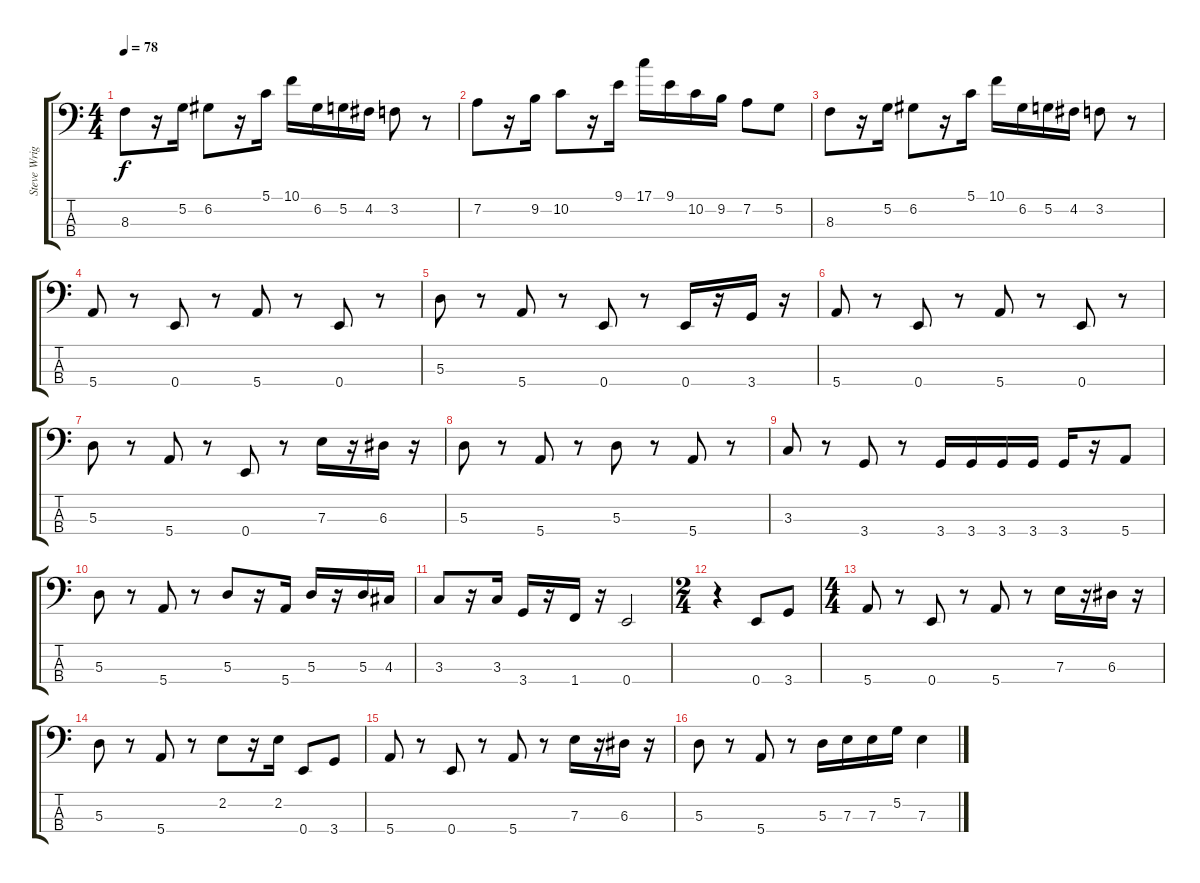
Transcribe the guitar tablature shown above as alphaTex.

\track ("Steve Wright" "Steve Wrig") {instrument electricbassfinger}
\staff {score tabs}
\tuning (G2 D2 A1 E1) {hide}
\ts (4 4)
\tempo 78
\clef f4
\ks c
8.3.8{dy f} r.16 5.2.16 6.2.8 r.16 5.1.16 10.1.16 6.2.16 5.2.16 4.2.16 3.2.8 r.8 |
7.2.8 r.16 9.2.16 10.2.8 r.16 9.1.16 17.1.16 9.1.16 10.2.16 9.2.16 7.2.8 5.2.8 |
8.3.8 r.16 5.2.16 6.2.8 r.16 5.1.16 10.1.16 6.2.16 5.2.16 4.2.16 3.2.8 r.8 |
5.4.8 r.8 0.4.8 r.8 5.4.8 r.8 0.4.8 r.8 |
5.3.8 r.8 5.4.8 r.8 0.4.8 r.8 0.4.16 r.16 3.4.16 r.16 |
5.4.8 r.8 0.4.8 r.8 5.4.8 r.8 0.4.8 r.8 |
5.3.8 r.8 5.4.8 r.8 0.4.8 r.8 7.3.16 r.16 6.3.16 r.16 |
5.3.8 r.8 5.4.8 r.8 5.3.8 r.8 5.4.8 r.8 |
3.3.8 r.8 3.4.8 r.8 3.4.16 3.4.16 3.4.16 3.4.16 3.4.16 r.16 5.4.8 |
5.3.8 r.8 5.4.8 r.8 5.3.8 r.16 5.4.16 5.3.16 r.16 5.3.16 4.3.16 |
3.3.8 r.16 3.3.16 3.4.16 r.16 1.4.16 r.16 0.4.2 |
\ts (2 4)
r.4 0.4.8 3.4.8 |
\ts (4 4)
5.4.8 r.8 0.4.8 r.8 5.4.8 r.8 7.3.16 r.16 6.3.16 r.16 |
5.3.8 r.8 5.4.8 r.8 2.2.8 r.16 2.2.16 0.4.8 3.4.8 |
5.4.8 r.8 0.4.8 r.8 5.4.8 r.8 7.3.16 r.16 6.3.16 r.16 |
5.3.8 r.8 5.4.8 r.8 5.3.16 7.3.16 7.3.16 5.2.16 7.3.4
